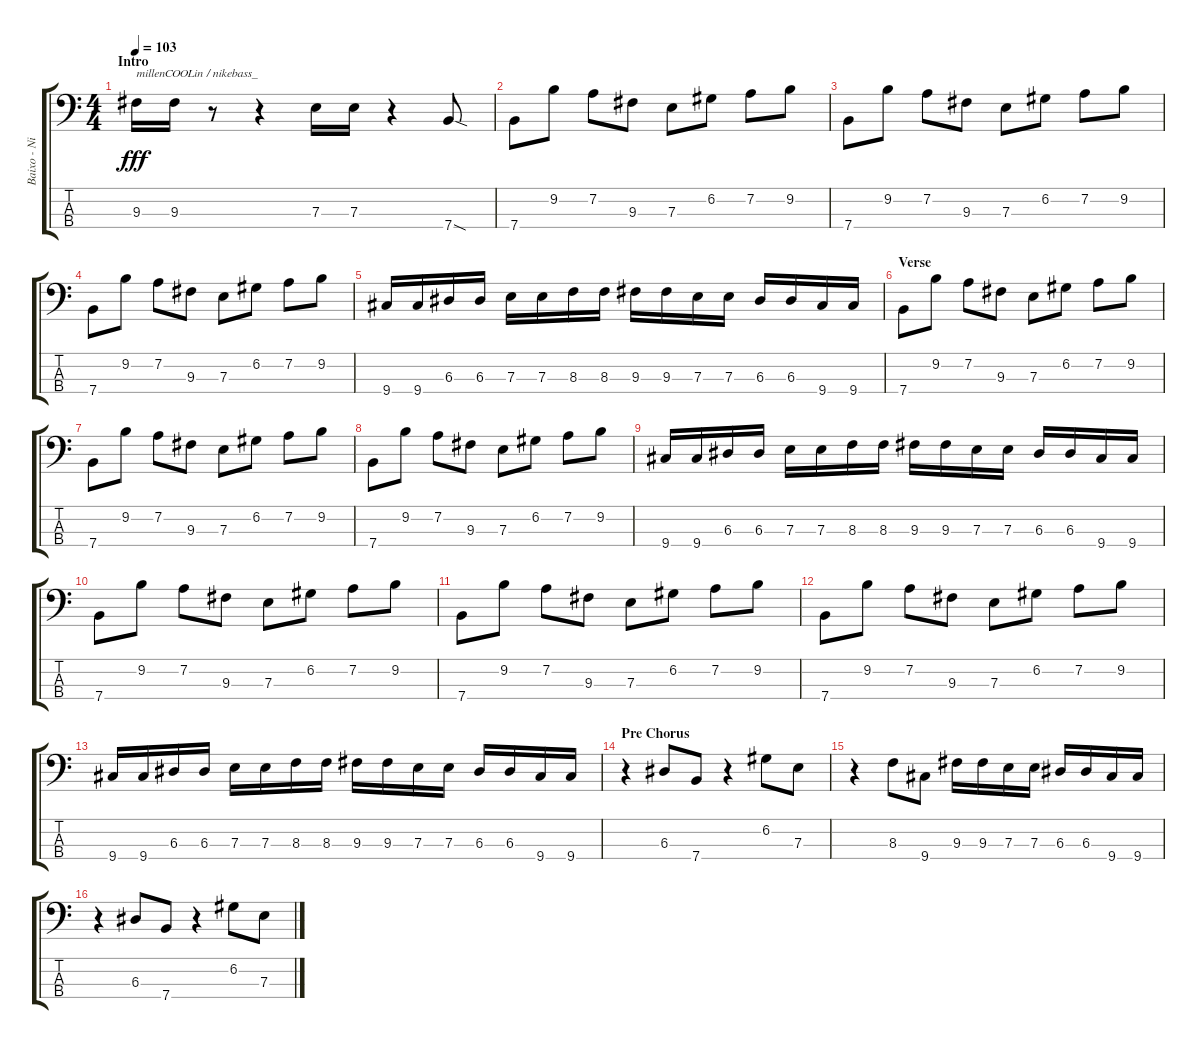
\track ("Baixo - Nikola" "Baixo - Ni") {instrument electricbasspick}
\staff {score tabs}
\tuning (G2 D2 A1 E1) {hide}
\ts (4 4)
\section ("" "Intro")
\tempo 103
\clef f4
\ks c
9.3.16{txt "millenCOOLin / nikebass_" dy fff instrument electricbasspick} 9.3.16 r.8 r.4 7.3.16 7.3.16 r.4 7.4{sod}.8 |
7.4.8 9.2.8 7.2.8 9.3.8 7.3.8 6.2.8 7.2.8 9.2.8 |
7.4.8 9.2.8 7.2.8 9.3.8 7.3.8 6.2.8 7.2.8 9.2.8 |
7.4.8 9.2.8 7.2.8 9.3.8 7.3.8 6.2.8 7.2.8 9.2.8 |
9.4.16 9.4.16 6.3.16 6.3.16 7.3.16 7.3.16 8.3.16 8.3.16 9.3.16 9.3.16 7.3.16 7.3.16 6.3.16 6.3.16 9.4.16 9.4.16 |
\section ("" "Verse")
7.4.8 9.2.8 7.2.8 9.3.8 7.3.8 6.2.8 7.2.8 9.2.8 |
7.4.8 9.2.8 7.2.8 9.3.8 7.3.8 6.2.8 7.2.8 9.2.8 |
7.4.8 9.2.8 7.2.8 9.3.8 7.3.8 6.2.8 7.2.8 9.2.8 |
9.4.16 9.4.16 6.3.16 6.3.16 7.3.16 7.3.16 8.3.16 8.3.16 9.3.16 9.3.16 7.3.16 7.3.16 6.3.16 6.3.16 9.4.16 9.4.16 |
7.4.8 9.2.8 7.2.8 9.3.8 7.3.8 6.2.8 7.2.8 9.2.8 |
7.4.8 9.2.8 7.2.8 9.3.8 7.3.8 6.2.8 7.2.8 9.2.8 |
7.4.8 9.2.8 7.2.8 9.3.8 7.3.8 6.2.8 7.2.8 9.2.8 |
9.4.16 9.4.16 6.3.16 6.3.16 7.3.16 7.3.16 8.3.16 8.3.16 9.3.16 9.3.16 7.3.16 7.3.16 6.3.16 6.3.16 9.4.16 9.4.16 |
\section ("" "Pre Chorus")
r.4 6.3.8 7.4.8 r.4 6.2.8 7.3.8 |
r.4 8.3.8 9.4.8 9.3.16 9.3.16 7.3.16 7.3.16 6.3.16 6.3.16 9.4.16 9.4.16 |
r.4 6.3.8 7.4.8 r.4 6.2.8 7.3.8
